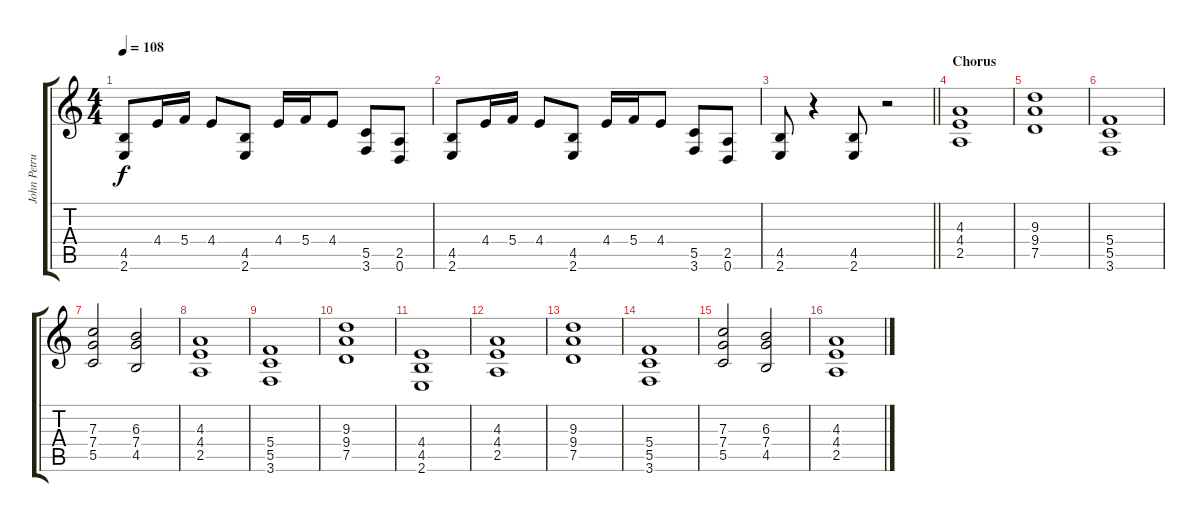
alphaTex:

\track ("John Petrucci Rhythm" "John Petru") {instrument electricguitarjazz}
\staff {score tabs}
\tuning (D4 A3 F3 C3 G2 D2) {hide}
\ts (4 4)
\tempo 108
\clef g2
\ks c
(4.5 2.6).8{dy f} 4.4.16 5.4.16 4.4.8 (4.5 2.6).8 4.4.16 5.4.16 4.4.8 (5.5 3.6).8 (2.5 0.6).8 |
(4.5 2.6).8 4.4.16 5.4.16 4.4.8 (4.5 2.6).8 4.4.16 5.4.16 4.4.8 (5.5 3.6).8 (2.5 0.6).8 |
\barLineRight lightlight
(4.5 2.6).8 r.4 (4.5 2.6).8 r.2 |
\section ("" "Chorus")
(4.3 4.4 2.5).1 |
(9.3 9.4 7.5).1 |
(5.4 5.5 3.6).1 |
(7.3 7.4 5.5).2 (6.3 7.4 4.5).2 |
(4.3 4.4 2.5).1 |
(5.4 5.5 3.6).1 |
(9.3 9.4 7.5).1 |
(4.4 4.5 2.6).1 |
(4.3 4.4 2.5).1 |
(9.3 9.4 7.5).1 |
(5.4 5.5 3.6).1 |
(7.3 7.4 5.5).2 (6.3 7.4 4.5).2 |
(4.3 4.4 2.5).1
